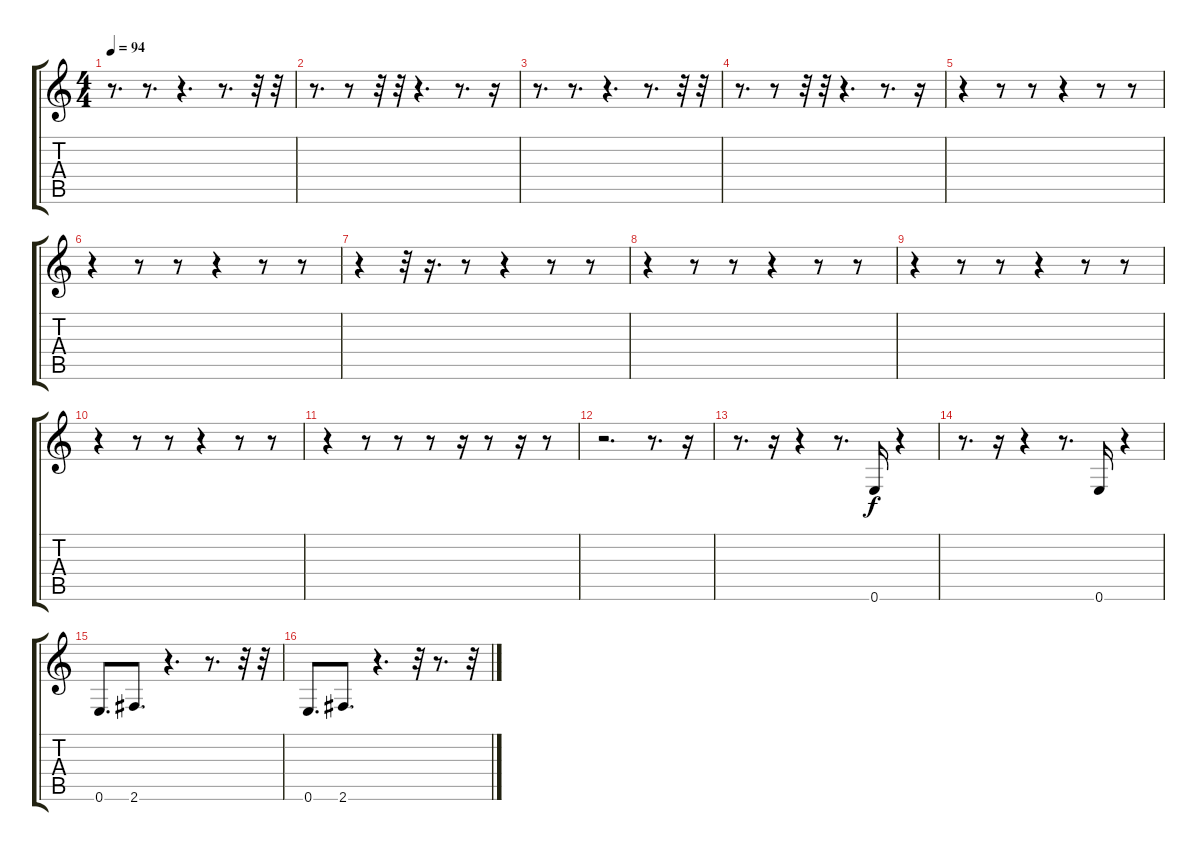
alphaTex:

\track "" {instrument electricbassfinger}
\staff {score tabs}
\tuning (E4 B3 G3 D3 A2 E2) {hide}
\ts (4 4)
\tempo 94
\clef g2
\ks c
r.8{d dy f} r.8{d} r.4{d} r.8{d} r.32 r.32 |
r.8{d} r.8 r.32 r.32 r.4{d} r.8{d} r.16 |
r.8{d} r.8{d} r.4{d} r.8{d} r.32 r.32 |
r.8{d} r.8 r.32 r.32 r.4{d} r.8{d} r.16 |
r.4 r.8 r.8 r.4 r.8 r.8 |
r.4 r.8 r.8 r.4 r.8 r.8 |
r.4 r.32 r.16{d} r.8 r.4 r.8 r.8 |
r.4 r.8 r.8 r.4 r.8 r.8 |
r.4 r.8 r.8 r.4 r.8 r.8 |
r.4 r.8 r.8 r.4 r.8 r.8 |
r.4 r.8 r.8 r.8 r.16 r.8 r.16 r.8 |
r.2{d} r.8{d} r.16 |
r.8{d} r.16 r.4 r.8{d} 0.6.16 r.4 |
r.8{d} r.16 r.4 r.8{d} 0.6.16 r.4 |
0.6.8{d} 2.6.8{d} r.4{d} r.8{d} r.32 r.32 |
0.6.8{d} 2.6.8{d} r.4{d} r.32 r.8{d} r.32
